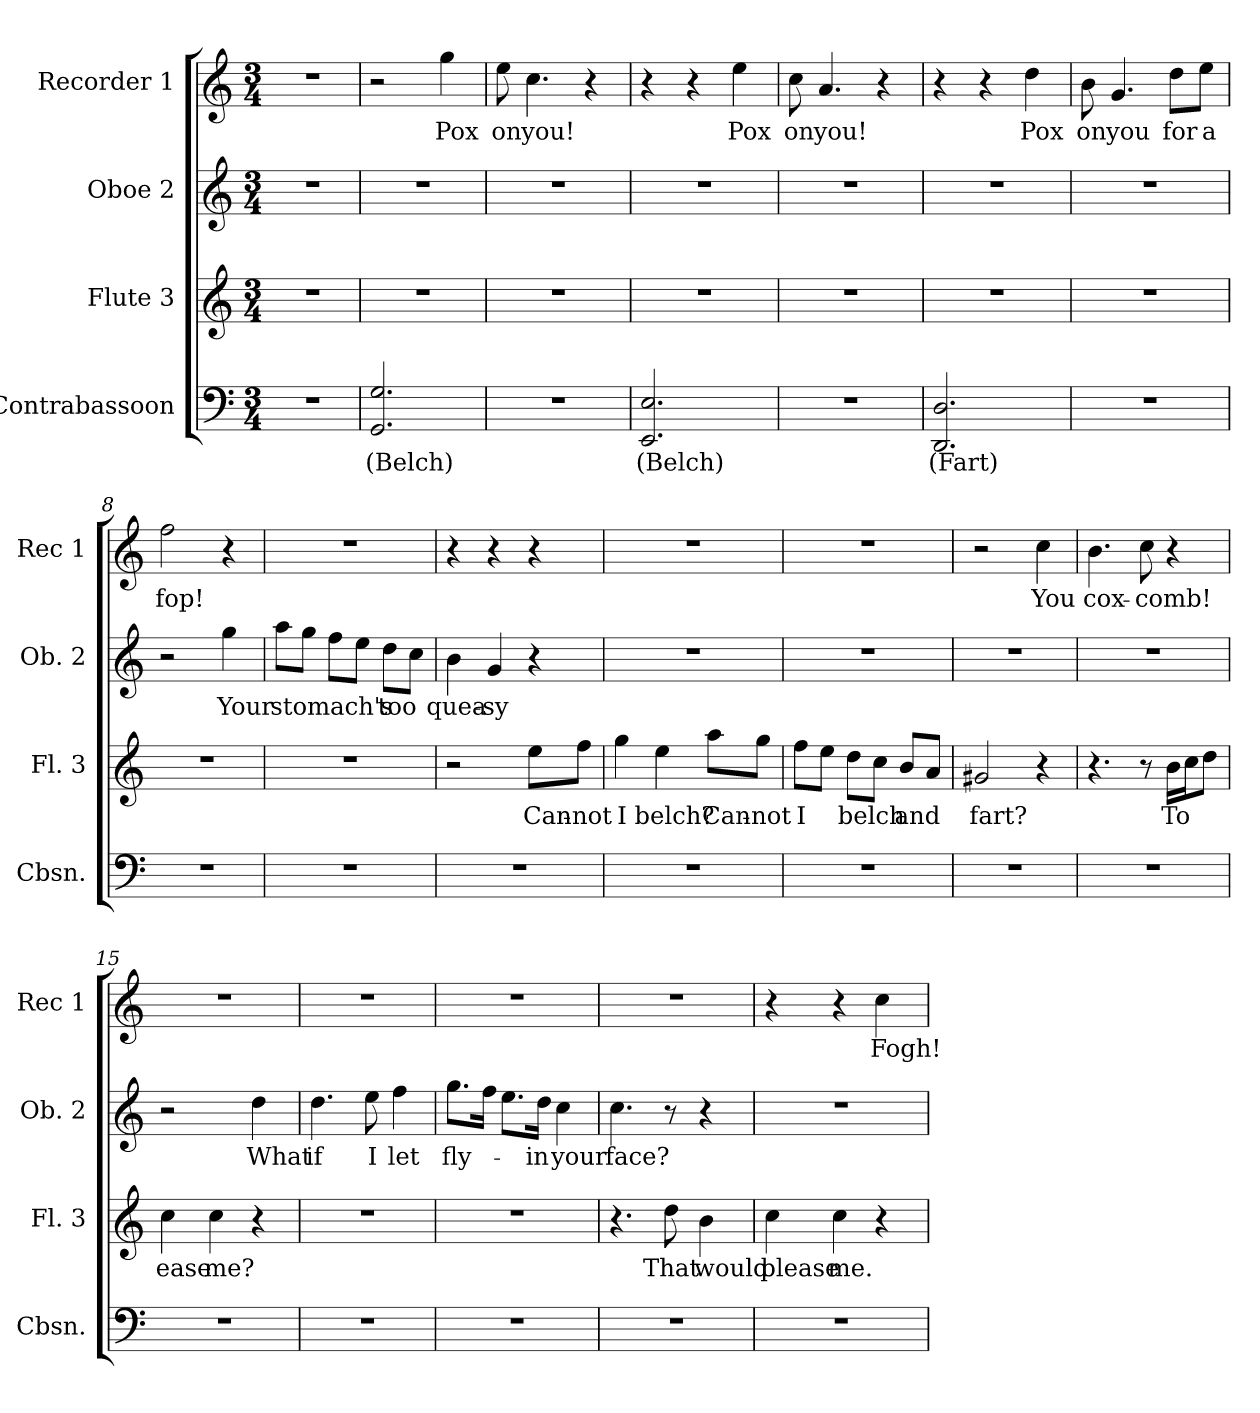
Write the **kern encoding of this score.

**kern	**text	**kern	**text	**kern	**text	**kern	**text
*part4	*part4	*part3	*part3	*part2	*part2	*part1	*part1
*staff4	*staff4	*staff3	*staff3	*staff2	*staff2	*staff1	*staff1
*I"Contrabassoon	*	*I"Flute 3	*	*I"Oboe 2	*	*I"Recorder 1	*
*I'Cbsn.	*	*I'Fl. 3	*	*I'Ob. 2	*	*I'Rec 1	*
*clefF4	*	*clefG2	*	*clefG2	*	*clefG2	*
*ITrd7c12	*	*	*	*	*	*	*
*k[]	*	*k[]	*	*k[]	*	*k[]	*
*M3/4	*	*M3/4	*	*M3/4	*	*M3/4	*
=1	=1	=1	=1	=1	=1	=1	=1
2.r	.	2.r	.	2.r	.	2.r	.
=2	=2	=2	=2	=2	=2	=2	=2
2.GGG/ 2.GG/	(Belch)	2.r	.	2.r	.	2r	.
.	.	.	.	.	.	4gg\	Pox
=3	=3	=3	=3	=3	=3	=3	=3
2.r	.	2.r	.	2.r	.	8ee\	on
.	.	.	.	.	.	4.cc\	you!
.	.	.	.	.	.	4r	.
=4	=4	=4	=4	=4	=4	=4	=4
2.EEE/ 2.EE/	(Belch)	2.r	.	2.r	.	4r	.
.	.	.	.	.	.	4r	.
.	.	.	.	.	.	4ee\	Pox
=5	=5	=5	=5	=5	=5	=5	=5
2.r	.	2.r	.	2.r	.	8cc\	on
.	.	.	.	.	.	4.a/	you!
.	.	.	.	.	.	4r	.
=6	=6	=6	=6	=6	=6	=6	=6
2.DDD/ 2.DD/	(Fart)	2.r	.	2.r	.	4r	.
.	.	.	.	.	.	4r	.
.	.	.	.	.	.	4dd\	Pox
=7	=7	=7	=7	=7	=7	=7	=7
2.r	.	2.r	.	2.r	.	8b\	on
.	.	.	.	.	.	4.g/	you
.	.	.	.	.	.	8dd\L	for
.	.	.	.	.	.	8ee\J	a
!!LO:LB:g=z
=8	=8	=8	=8	=8	=8	=8	=8
2.r	.	2.r	.	2r	.	2ff\	fop!
.	.	.	.	4gg\	Your	4r	.
=9	=9	=9	=9	=9	=9	=9	=9
2.r	.	2.r	.	8aa\L	sto	2.r	.
.	.	.	.	8gg\J	.	.	.
.	.	.	.	8ff\L	mach's	.	.
.	.	.	.	8ee\J	.	.	.
.	.	.	.	8dd\L	too	.	.
.	.	.	.	8cc\J	.	.	.
=10	=10	=10	=10	=10	=10	=10	=10
2.r	.	2r	.	4b\	quea-	4r	.
.	.	.	.	4g/	-sy	4r	.
.	.	8ee\L	Can-	4r	.	4r	.
.	.	8ff\J	-not	.	.	.	.
=11	=11	=11	=11	=11	=11	=11	=11
2.r	.	4gg\	I	2.r	.	2.r	.
.	.	4ee\	belch?	.	.	.	.
.	.	8aa\L	Can-	.	.	.	.
.	.	8gg\J	-not	.	.	.	.
=12	=12	=12	=12	=12	=12	=12	=12
2.r	.	8ff\L	I	2.r	.	2.r	.
.	.	8ee\J	.	.	.	.	.
.	.	8dd\L	belch	.	.	.	.
.	.	8cc\J	.	.	.	.	.
.	.	8b/L	and	.	.	.	.
.	.	8a/J	.	.	.	.	.
!!LO:PB:g=z
=13	=13	=13	=13	=13	=13	=13	=13
2.r	.	2g#X/	fart?	2.r	.	2r	.
.	.	4r	.	.	.	4cc\	You
=14	=14	=14	=14	=14	=14	=14	=14
2.r	.	4.r	.	2.r	.	4.b\	cox-
.	.	8r	.	.	.	8cc\	-comb!
.	.	16b\LL	To	.	.	4r	.
.	.	16cc\J	.	.	.	.	.
.	.	8dd\J	.	.	.	.	.
=15	=15	=15	=15	=15	=15	=15	=15
2.r	.	4cc\	ease	2r	.	2.r	.
.	.	4cc\	me?	.	.	.	.
.	.	4r	.	4dd\	What	.	.
=16	=16	=16	=16	=16	=16	=16	=16
2.r	.	2.r	.	4.dd\	if	2.r	.
.	.	.	.	8ee\	I	.	.
.	.	.	.	4ff\	let	.	.
=17	=17	=17	=17	=17	=17	=17	=17
2.r	.	2.r	.	8.gg\L	fly-	2.r	.
.	.	.	.	16ff\Jk	.	.	.
.	.	.	.	8.ee\L	.	.	.
.	.	.	.	16dd\Jk	-in	.	.
.	.	.	.	4cc\	your	.	.
=18	=18	=18	=18	=18	=18	=18	=18
2.r	.	4.r	.	4.cc\	face?	2.r	.
.	.	8dd\	That	8r	.	.	.
.	.	4b\	would	4r	.	.	.
=19	=19	=19	=19	=19	=19	=19	=19
2.r	.	4cc\	please	2.r	.	4r	.
.	.	4cc\	me.	.	.	4r	.
.	.	4r	.	.	.	4cc\	Fogh!
=	=	=	=	=	=	=	=
*-	*-	*-	*-	*-	*-	*-	*-
